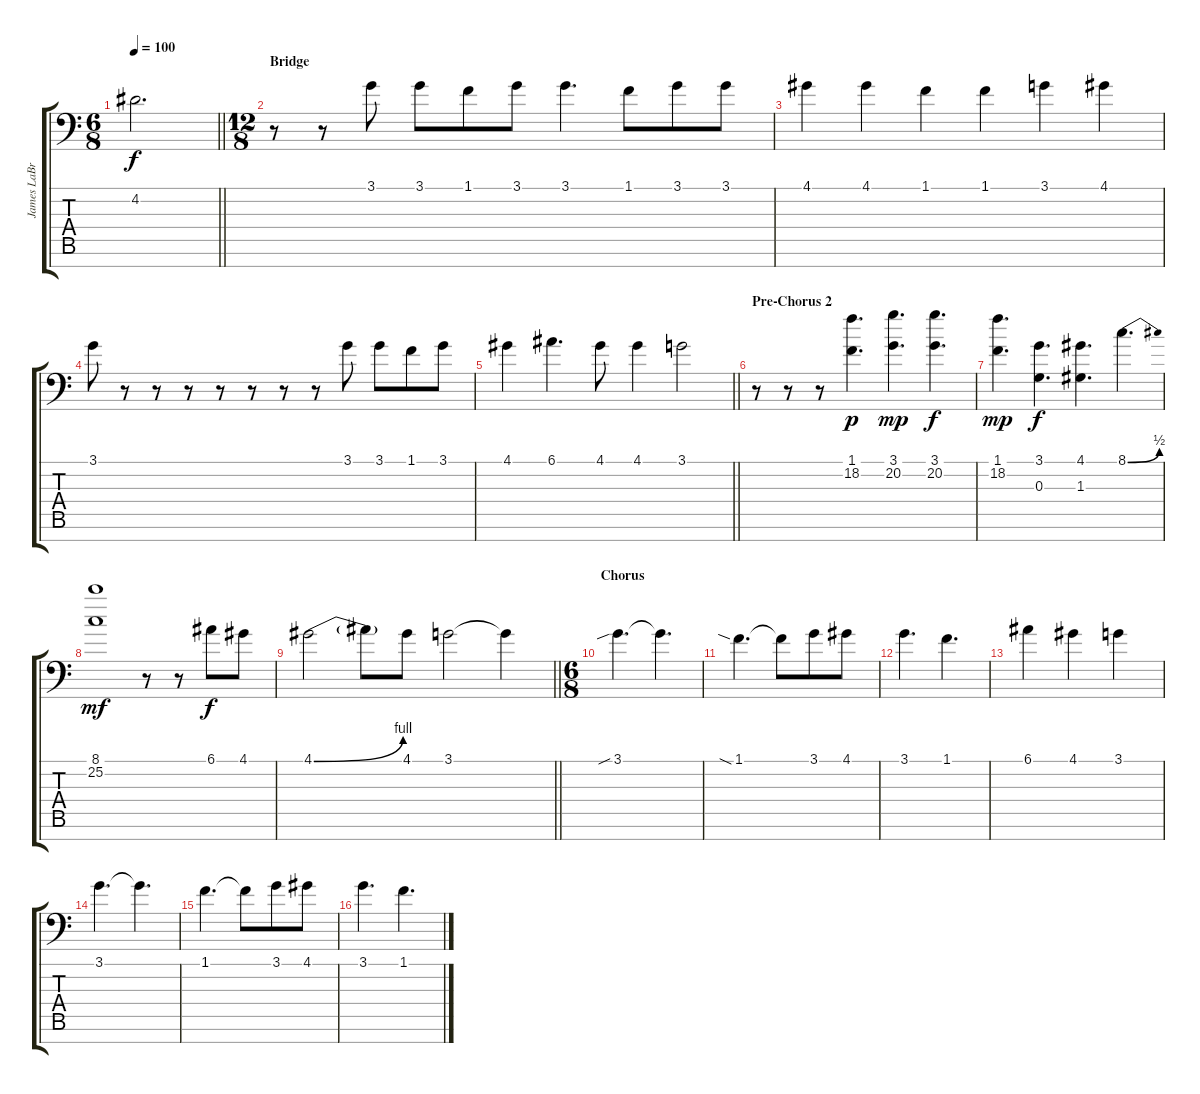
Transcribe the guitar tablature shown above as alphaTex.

\track ("James LaBrie" "James LaBr") {instrument altosax}
\staff {score tabs}
\tuning (E4 B3 G3 D3 A2 E2 C-1) {hide}
\ts (6 8)
\tempo 100
\clef f4
\barLineRight lightlight
\ks c
4.2.2{d dy f} |
\ts (12 8)
\section ("" "Bridge")
r.8 r.8 3.1.8 3.1.8 1.1.8 3.1.8 3.1.4{d} 1.1.8 3.1.8 3.1.8 |
4.1.4 4.1.4 1.1.4 1.1.4 3.1.4 4.1.4 |
3.1.8 r.8 r.8 r.8 r.8 r.8 r.8 r.8 3.1.8 3.1.8 1.1.8 3.1.8 |
\barLineRight lightlight
4.1.4 6.1.4{d} 4.1.8 4.1.4 3.1.2 |
\section ("" "Pre-Chorus 2")
r.8 r.8 r.8 (1.1 18.2).4{d dy p} (3.1 20.2).4{d dy mp} (3.1 20.2).4{d dy f} |
(1.1 18.2).4{d dy mp} (3.1 0.3).4{d dy f} (4.1 1.3).4{d} 8.1{be (bend 0 0 60 2)}.4{d} |
(8.1 25.2).1{dy mf} r.8 r.8 6.1.8{dy f} 4.1.8 |
\barLineRight lightlight
4.1{be (bend 0 0 60 4)}.2 4.1{t}.8 4.1.8 3.1.2 3.1{t}.4 |
\ts (6 8)
\section ("" "Chorus")
3.1{sib}.4{d} 3.1{t}.4{d} |
1.1{sia}.4{d} 1.1{t}.8 3.1.8 4.1.8 |
3.1.4{d} 1.1.4{d} |
6.1.4 4.1.4 3.1.4 |
3.1.4{d} 3.1{t}.4{d} |
1.1.4{d} 1.1{t}.8 3.1.8 4.1.8 |
3.1.4{d} 1.1.4{d}
